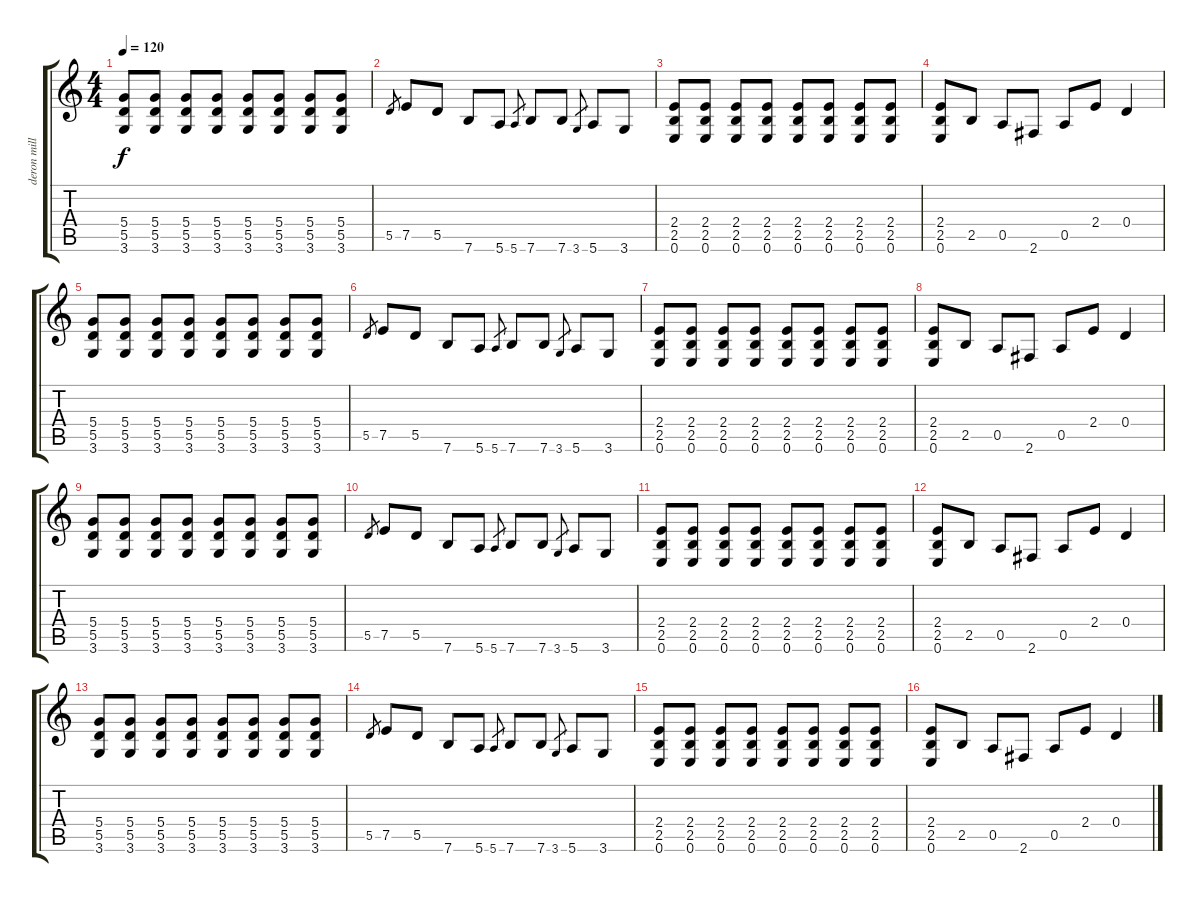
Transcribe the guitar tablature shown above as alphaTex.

\track ("deron miller" "deron mill") {instrument distortionguitar}
\staff {score tabs}
\tuning (E4 B3 G3 D3 A2 E2) {hide}
\ts (4 4)
\tempo 120
\clef g2
\ks c
(5.4 5.5 3.6).8{dy f} (5.4 5.5 3.6).8 (5.4 5.5 3.6).8 (5.4 5.5 3.6).8 (5.4 5.5 3.6).8 (5.4 5.5 3.6).8 (5.4 5.5 3.6).8 (5.4 5.5 3.6).8 |
5.5.8{gr} 7.5.8 5.5.8 7.6.8 5.6.8 5.6.8{gr} 7.6.8 7.6.8 3.6.8{gr} 5.6.8 3.6.8 |
(2.4 2.5 0.6).8 (2.4 2.5 0.6).8 (2.4 2.5 0.6).8 (2.4 2.5 0.6).8 (2.4 2.5 0.6).8 (2.4 2.5 0.6).8 (2.4 2.5 0.6).8 (2.4 2.5 0.6).8 |
(2.4 2.5 0.6).8 2.5.8 0.5.8 2.6.8 0.5.8 2.4.8 0.4.4 |
(5.4 5.5 3.6).8 (5.4 5.5 3.6).8 (5.4 5.5 3.6).8 (5.4 5.5 3.6).8 (5.4 5.5 3.6).8 (5.4 5.5 3.6).8 (5.4 5.5 3.6).8 (5.4 5.5 3.6).8 |
5.5.8{gr} 7.5.8 5.5.8 7.6.8 5.6.8 5.6.8{gr} 7.6.8 7.6.8 3.6.8{gr} 5.6.8 3.6.8 |
(2.4 2.5 0.6).8 (2.4 2.5 0.6).8 (2.4 2.5 0.6).8 (2.4 2.5 0.6).8 (2.4 2.5 0.6).8 (2.4 2.5 0.6).8 (2.4 2.5 0.6).8 (2.4 2.5 0.6).8 |
(2.4 2.5 0.6).8 2.5.8 0.5.8 2.6.8 0.5.8 2.4.8 0.4.4 |
(5.4 5.5 3.6).8 (5.4 5.5 3.6).8 (5.4 5.5 3.6).8 (5.4 5.5 3.6).8 (5.4 5.5 3.6).8 (5.4 5.5 3.6).8 (5.4 5.5 3.6).8 (5.4 5.5 3.6).8 |
5.5.8{gr} 7.5.8 5.5.8 7.6.8 5.6.8 5.6.8{gr} 7.6.8 7.6.8 3.6.8{gr} 5.6.8 3.6.8 |
(2.4 2.5 0.6).8 (2.4 2.5 0.6).8 (2.4 2.5 0.6).8 (2.4 2.5 0.6).8 (2.4 2.5 0.6).8 (2.4 2.5 0.6).8 (2.4 2.5 0.6).8 (2.4 2.5 0.6).8 |
(2.4 2.5 0.6).8 2.5.8 0.5.8 2.6.8 0.5.8 2.4.8 0.4.4 |
(5.4 5.5 3.6).8 (5.4 5.5 3.6).8 (5.4 5.5 3.6).8 (5.4 5.5 3.6).8 (5.4 5.5 3.6).8 (5.4 5.5 3.6).8 (5.4 5.5 3.6).8 (5.4 5.5 3.6).8 |
5.5.8{gr} 7.5.8 5.5.8 7.6.8 5.6.8 5.6.8{gr} 7.6.8 7.6.8 3.6.8{gr} 5.6.8 3.6.8 |
(2.4 2.5 0.6).8 (2.4 2.5 0.6).8 (2.4 2.5 0.6).8 (2.4 2.5 0.6).8 (2.4 2.5 0.6).8 (2.4 2.5 0.6).8 (2.4 2.5 0.6).8 (2.4 2.5 0.6).8 |
(2.4 2.5 0.6).8 2.5.8 0.5.8 2.6.8 0.5.8 2.4.8 0.4.4
